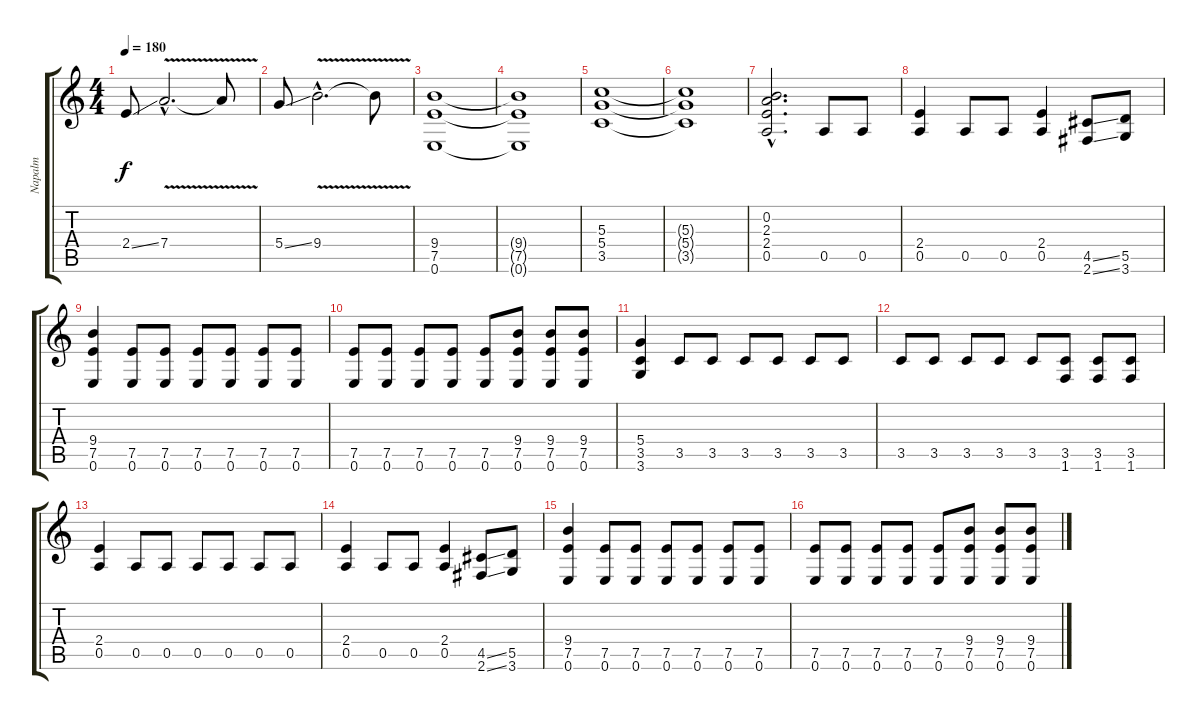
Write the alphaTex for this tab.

\track ("Napalm" "Napalm") {instrument distortionguitar}
\staff {score tabs}
\tuning (E4 B3 G3 D3 A2 E2) {hide}
\ts (4 4)
\tempo 180
\clef g2
\ks c
2.4{ss}.8{dy f} 7.4{v hac}.2{d} 7.4{t}.8 |
5.4{ss}.8 9.4{v hac}.2{d} 9.4{t}.8 |
(9.4 7.5 0.6).1 |
(9.4{t} 7.5{t} 0.6{t}).1 |
(5.3 5.4 3.5).1 |
(5.3{t} 5.4{t} 3.5{t}).1 |
(0.2{hac} 2.3{hac} 2.4{hac} 0.5{hac}).2{d} 0.5.8 0.5.8 |
(2.4 0.5).4 0.5.8 0.5.8 (2.4 0.5).4 (4.5{ss} 2.6{ss}).8 (5.5 3.6).8 |
(9.4 7.5 0.6).4 (7.5 0.6).8 (7.5 0.6).8 (7.5 0.6).8 (7.5 0.6).8 (7.5 0.6).8 (7.5 0.6).8 |
(7.5 0.6).8 (7.5 0.6).8 (7.5 0.6).8 (7.5 0.6).8 (7.5 0.6).8 (9.4 7.5 0.6).8 (9.4 7.5 0.6).8 (9.4 7.5 0.6).8 |
(5.4 3.5 3.6).4 3.5.8 3.5.8 3.5.8 3.5.8 3.5.8 3.5.8 |
3.5.8 3.5.8 3.5.8 3.5.8 3.5.8 (3.5 1.6).8 (3.5 1.6).8 (3.5 1.6).8 |
(2.4 0.5).4 0.5.8 0.5.8 0.5.8 0.5.8 0.5.8 0.5.8 |
(2.4 0.5).4 0.5.8 0.5.8 (2.4 0.5).4 (4.5{ss} 2.6{ss}).8 (5.5 3.6).8 |
(9.4 7.5 0.6).4 (7.5 0.6).8 (7.5 0.6).8 (7.5 0.6).8 (7.5 0.6).8 (7.5 0.6).8 (7.5 0.6).8 |
(7.5 0.6).8 (7.5 0.6).8 (7.5 0.6).8 (7.5 0.6).8 (7.5 0.6).8 (9.4 7.5 0.6).8 (9.4 7.5 0.6).8 (9.4 7.5 0.6).8
